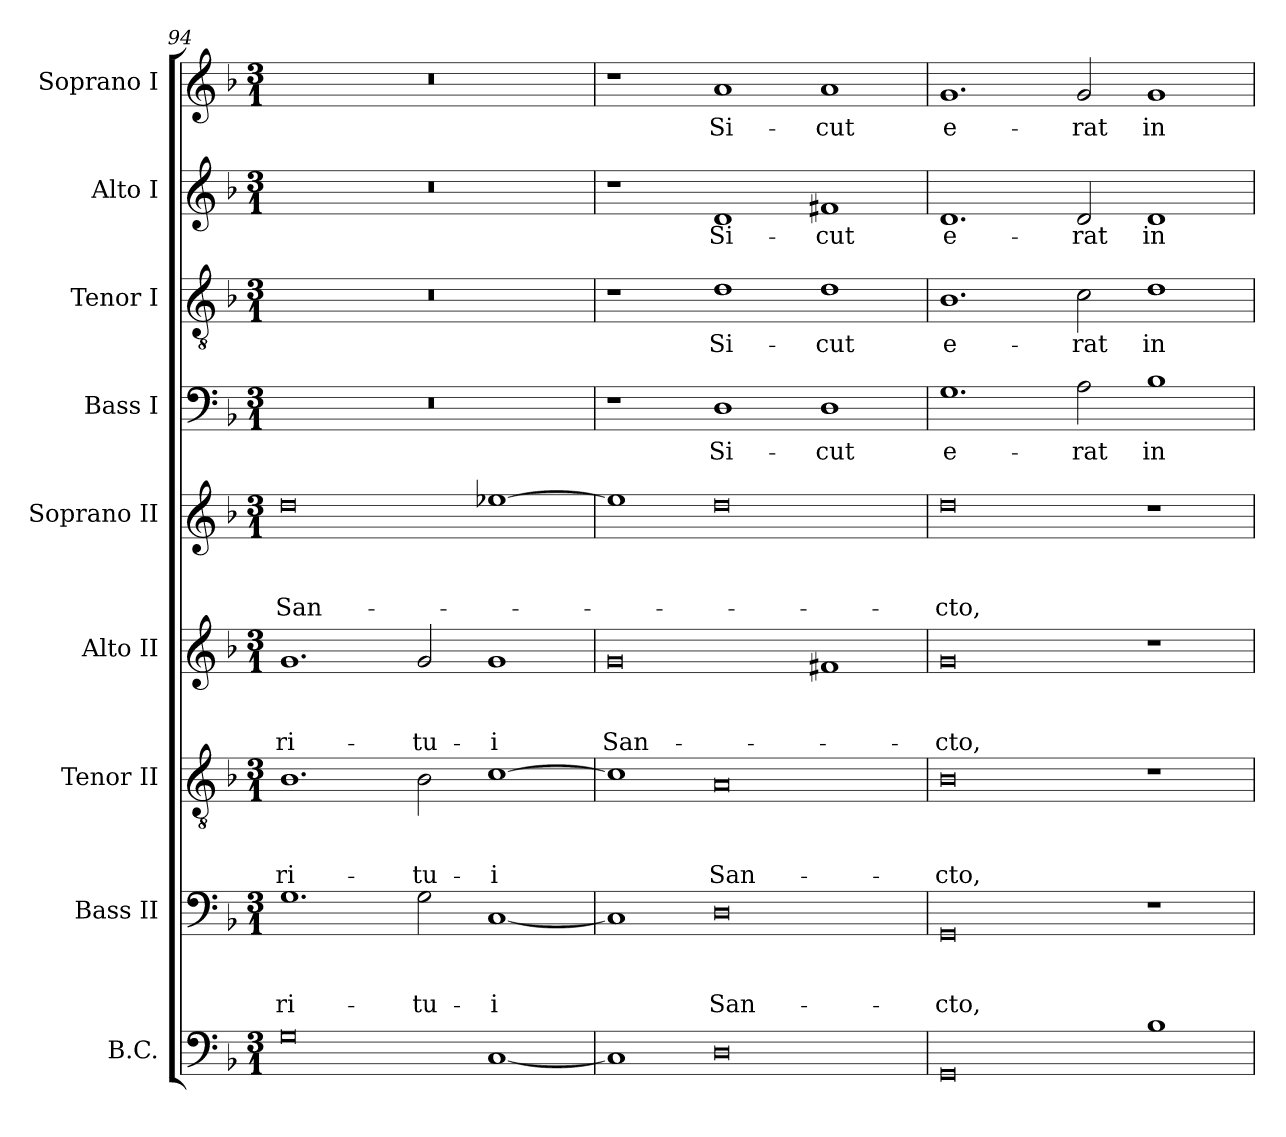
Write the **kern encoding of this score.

**kern	**kern	**text	**text	**text	**kern	**text	**text	**text	**kern	**text	**text	**text	**kern	**text	**text	**text	**kern	**text	**kern	**text	**kern	**text	**kern	**text
*part9	*part8	*part8	*part8	*part8	*part7	*part7	*part7	*part7	*part6	*part6	*part6	*part6	*part5	*part5	*part5	*part5	*part4	*part4	*part3	*part3	*part2	*part2	*part1	*part1
*staff9	*staff8	*staff8	*staff8	*staff8	*staff7	*staff7	*staff7	*staff7	*staff6	*staff6	*staff6	*staff6	*staff5	*staff5	*staff5	*staff5	*staff4	*staff4	*staff3	*staff3	*staff2	*staff2	*staff1	*staff1
*I"B.C.	*I"Bass II	*	*	*	*I"Tenor II	*	*	*	*I"Alto II	*	*	*	*I"Soprano II	*	*	*	*I"Bass I	*	*I"Tenor I	*	*I"Alto I	*	*I"Soprano I	*
*I'BC	*I'B 2	*	*	*	*I'T 2	*	*	*	*I'A 2	*	*	*	*I'S 2	*	*	*	*I'B 1	*	*I'T 1	*	*I'A 1	*	*I'S 1	*
*clefF4	*clefF4	*	*	*	*clefGv2	*	*	*	*clefG2	*	*	*	*clefG2	*	*	*	*clefF4	*	*clefGv2	*	*clefG2	*	*clefG2	*
*k[b-]	*k[b-]	*	*	*	*k[b-]	*	*	*	*k[b-]	*	*	*	*k[b-]	*	*	*	*k[b-]	*	*k[b-]	*	*k[b-]	*	*k[b-]	*
*F:	*F:	*	*	*	*F:	*	*	*	*F:	*	*	*	*F:	*	*	*	*F:	*	*F:	*	*F:	*	*F:	*
*M3/1	*M3/1	*	*	*	*M3/1	*	*	*	*M3/1	*	*	*	*M3/1	*	*	*	*M3/1	*	*M3/1	*	*M3/1	*	*M3/1	*
=94	=94	=94	=94	=94	=94	=94	=94	=94	=94	=94	=94	=94	=94	=94	=94	=94	=94	=94	=94	=94	=94	=94	=94	=94
!	!	!	!	!LO:LY:b	!	!	!	!LO:LY:b	!	!	!	!LO:LY:b	!	!	!	!LO:LY:b	!	!	!	!	!	!	!	!
0G	1.G	.	.	-ri-	1.B-	.	.	-ri-	1.g	.	.	-ri-	0dd	.	.	San-	0.r	.	0.r	.	0.r	.	0.r	.
!	!	!	!	!LO:LY:b	!	!	!	!LO:LY:b	!	!	!	!LO:LY:b	!	!	!	!	!	!	!	!	!	!	!	!
.	2G\	.	.	-tu-	2B-\	.	.	-tu-	2g/	.	.	-tu-	.	.	.	.	.	.	.	.	.	.	.	.
!	!	!	!	!LO:LY:b	!	!	!	!LO:LY:b	!	!	!	!LO:LY:b	!	!	!	!	!	!	!	!	!	!	!	!
[1C	[1C	.	.	-i	[1c	.	.	-i	1g	.	.	-i	[1ee-X	.	.	.	.	.	.	.	.	.	.	.
=95	=95	=95	=95	=95	=95	=95	=95	=95	=95	=95	=95	=95	=95	=95	=95	=95	=95	=95	=95	=95	=95	=95	=95	=95
!	!	!	!	!	!	!	!	!	!	!	!	!LO:LY:b	!	!	!	!	!	!	!	!	!	!	!	!
1C]	1C]	.	.	.	1c]	.	.	.	0g	.	.	San-	1ee-]	.	.	.	1r	.	1r	.	1r	.	1r	.
!	!	!	!	!LO:LY:b	!	!	!	!LO:LY:b	!	!	!	!	!	!	!	!	!	!LO:LY:b	!	!LO:LY:b	!	!LO:LY:b	!	!LO:LY:b
0D	0D	.	.	San-	0A	.	.	San-	.	.	.	.	0dd	.	.	.	1D	Si-	1d	Si-	1d	Si-	1a	Si-
!	!	!	!	!	!	!	!	!	!	!	!	!	!	!	!	!	!	!LO:LY:b	!	!LO:LY:b	!	!LO:LY:b	!	!LO:LY:b
.	.	.	.	.	.	.	.	.	1f#X	.	.	.	.	.	.	.	1D	-cut	1d	-cut	1f#X	-cut	1a	-cut
=96	=96	=96	=96	=96	=96	=96	=96	=96	=96	=96	=96	=96	=96	=96	=96	=96	=96	=96	=96	=96	=96	=96	=96	=96
!	!	!	!	!LO:LY:b	!	!	!	!LO:LY:b	!	!	!	!LO:LY:b	!	!	!	!LO:LY:b	!	!LO:LY:b	!	!LO:LY:b	!	!LO:LY:b	!	!LO:LY:b
0GG	0GG	.	.	-cto,	0B-	.	.	-cto,	0g	.	.	-cto,	0dd	.	.	-cto,	1.G	e-	1.B-	e-	1.d	e-	1.g	e-
!	!	!	!	!	!	!	!	!	!	!	!	!	!	!	!	!	!	!LO:LY:b	!	!LO:LY:b	!	!LO:LY:b	!	!LO:LY:b
.	.	.	.	.	.	.	.	.	.	.	.	.	.	.	.	.	2A\	-rat	2c\	-rat	2d/	-rat	2g/	-rat
!	!	!	!	!	!	!	!	!	!	!	!	!	!	!	!	!	!	!LO:LY:b	!	!LO:LY:b	!	!LO:LY:b	!	!LO:LY:b
1B-	1r	.	.	.	1r	.	.	.	1r	.	.	.	1r	.	.	.	1B-	in	1d	in	1d	in	1g	in
=	=	=	=	=	=	=	=	=	=	=	=	=	=	=	=	=	=	=	=	=	=	=	=	=
*-	*-	*-	*-	*-	*-	*-	*-	*-	*-	*-	*-	*-	*-	*-	*-	*-	*-	*-	*-	*-	*-	*-	*-	*-
